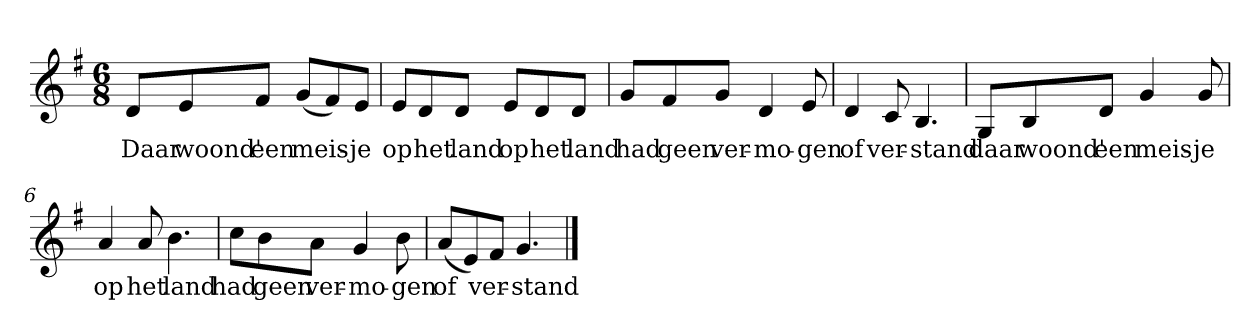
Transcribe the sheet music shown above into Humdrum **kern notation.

**kern	**text
*part1	*part1
*staff1	*staff1
*clefG2	*
*k[f#]	*
*G:	*
*M6/8	*
*MM120	*
=1	=1
8d/L	Daar
8e/	woond'
8f#/J	een
(8g/L	meis-
8f#/)	.
8e/J	-je
=2	=2
8e/L	op
8d/	het
8d/J	land
8e/L	op
8d/	het
8d/J	land
=3	=3
8g/L	had
8f#/	geen
8g/J	ver-
4d	-mo-
8e	-gen
=4	=4
4d	of
8c	ver-
4.B	-stand
=5	=5
8G/L	daar
8B/	woond'
8d/J	een
4g	meis-
8g	-je
=6	=6
4a	op
8a	het
4.b	land
=7	=7
8cc\L	had
8b\	geen
8a\J	ver-
4g	-mo-
8b	-gen
=8	=8
(8a/L	of
8e/)	.
8f#/J	ver-
4.g	-stand
==	==
*-	*-
